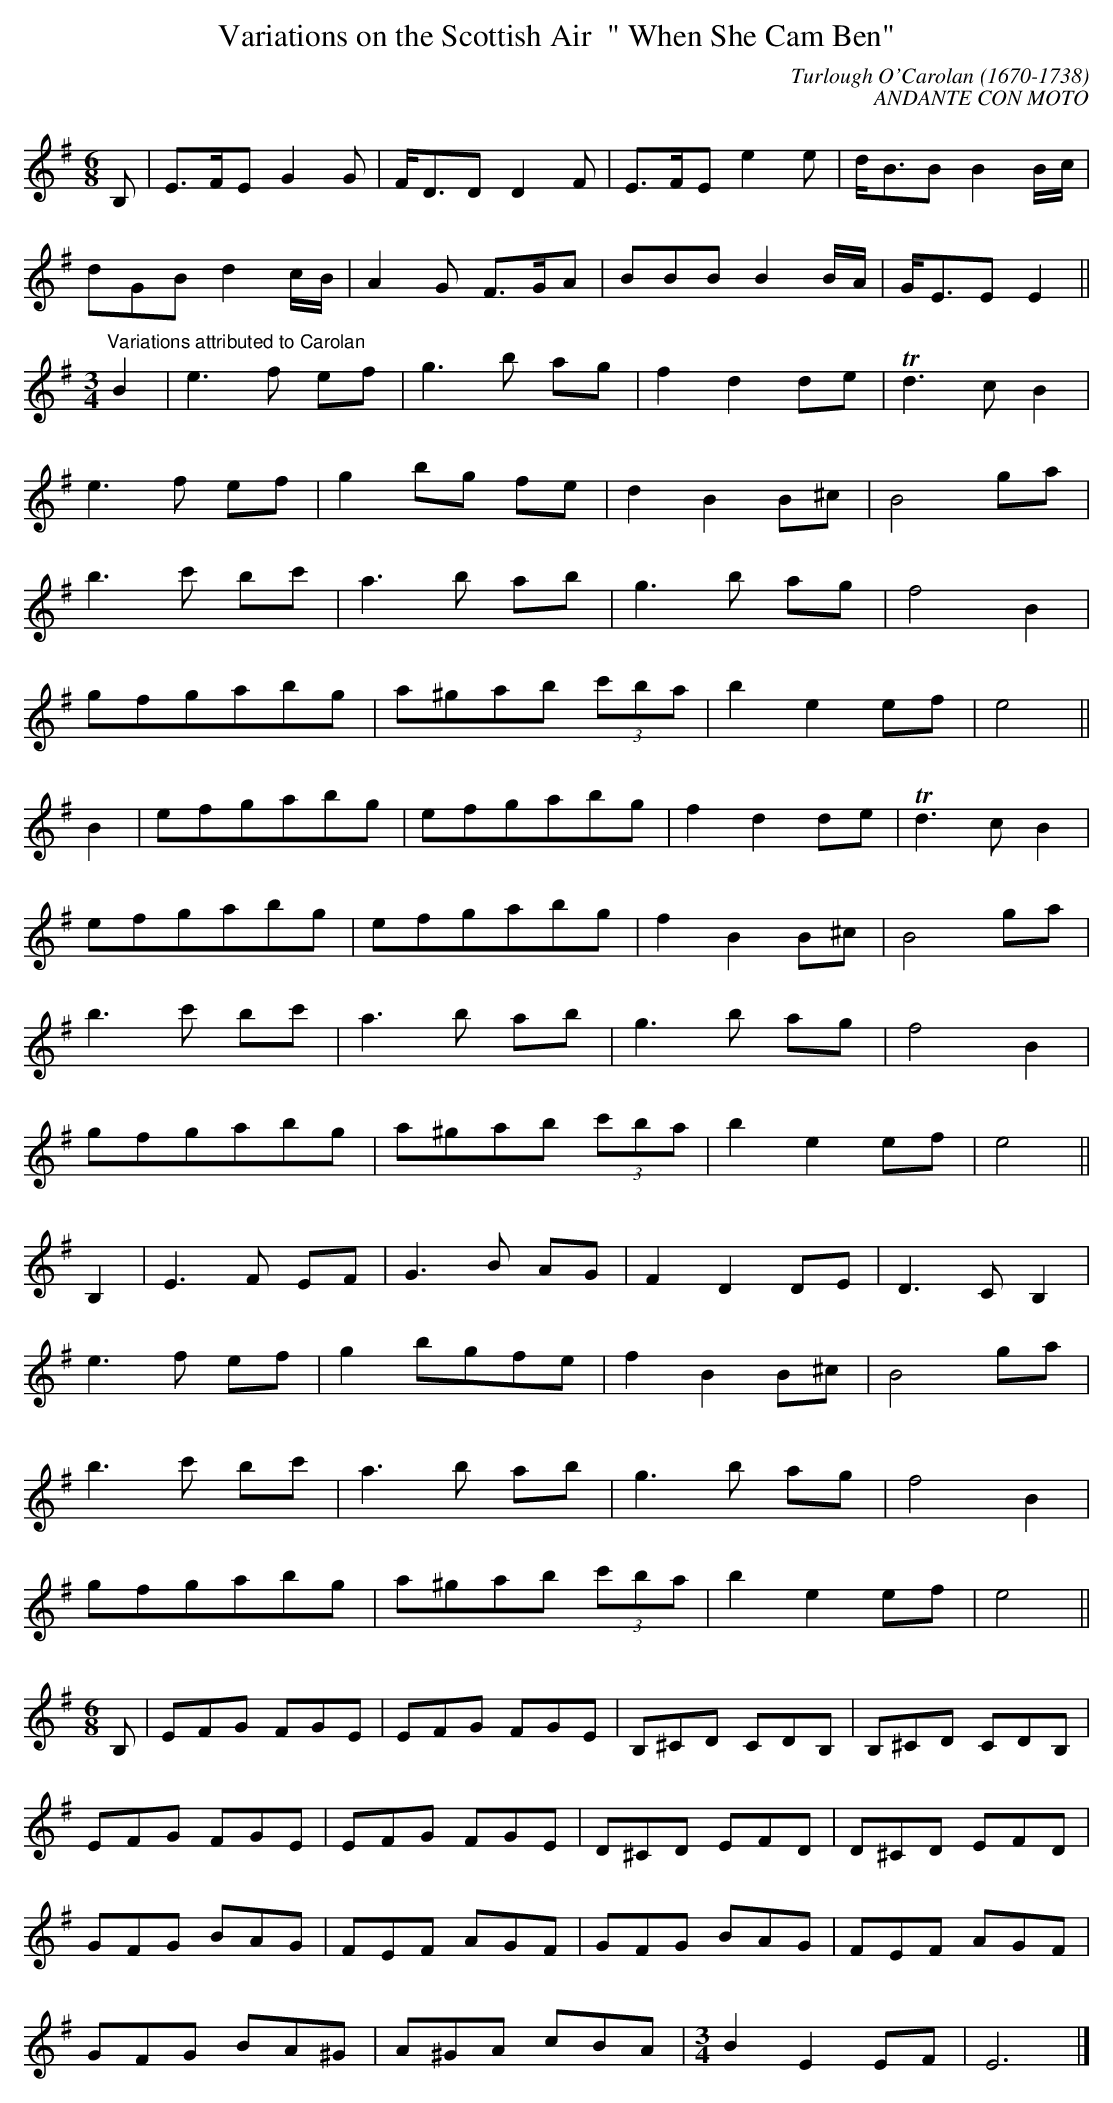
X:1occ
T:Variations on the Scottish Air  " When She Cam Ben"
C:Turlough O'Carolan (1670-1738)
C:ANDANTE CON MOTO
M:6/8
L:1/8
K:G
B,|E3/2F/2E G2G|F/2D3/2D D2F|E3/2F/2E e2e|d/2B3/2B B2B/2c/2|
dGB d2c/2B/2|A2G F3/2G/2A|BBB B2B/2A/2|G/2E3/2E E2||
[M:3/4]"^Variations attributed to Carolan"B2|e3f ef|g3b ag|f2d2de|Td3c B2|
e3f ef|g2bg fe|d2B2B^c|B4ga|
b3c' bc'|a3b ab|g3b ag|f4B2|
gfgabg|a^gab  (3c'ba|b2e2ef|e4||
B2|efgabg|efgabg|f2d2de|Td3c B2|
efgabg|efgabg|f2B2B^c|B4ga|
b3c' bc'|a3b ab|g3b ag|f4B2|
gfgabg|a^gab  (3c'ba|b2e2ef|e4||
B,2|E3F EF|G3B AG|F2D2DE|D3C B,2|
e3f ef|g2bgfe|f2B2B^c|B4ga|
b3c' bc'|a3b ab|g3b ag|f4B2|
gfgabg|a^gab  (3c'ba|b2e2ef|e4||
[M:6/8]B,|EFG FGE|EFG FGE|B,^CD CDB,|B,^CD CDB,|
EFG FGE|EFG FGE|D^CD EFD|D^CD EFD|
GFG BAG|FEF AGF|GFG BAG|FEF AGF|
GFG BA^G|A^GA cBA|[M:3/4]B2E2EF|E6|]
